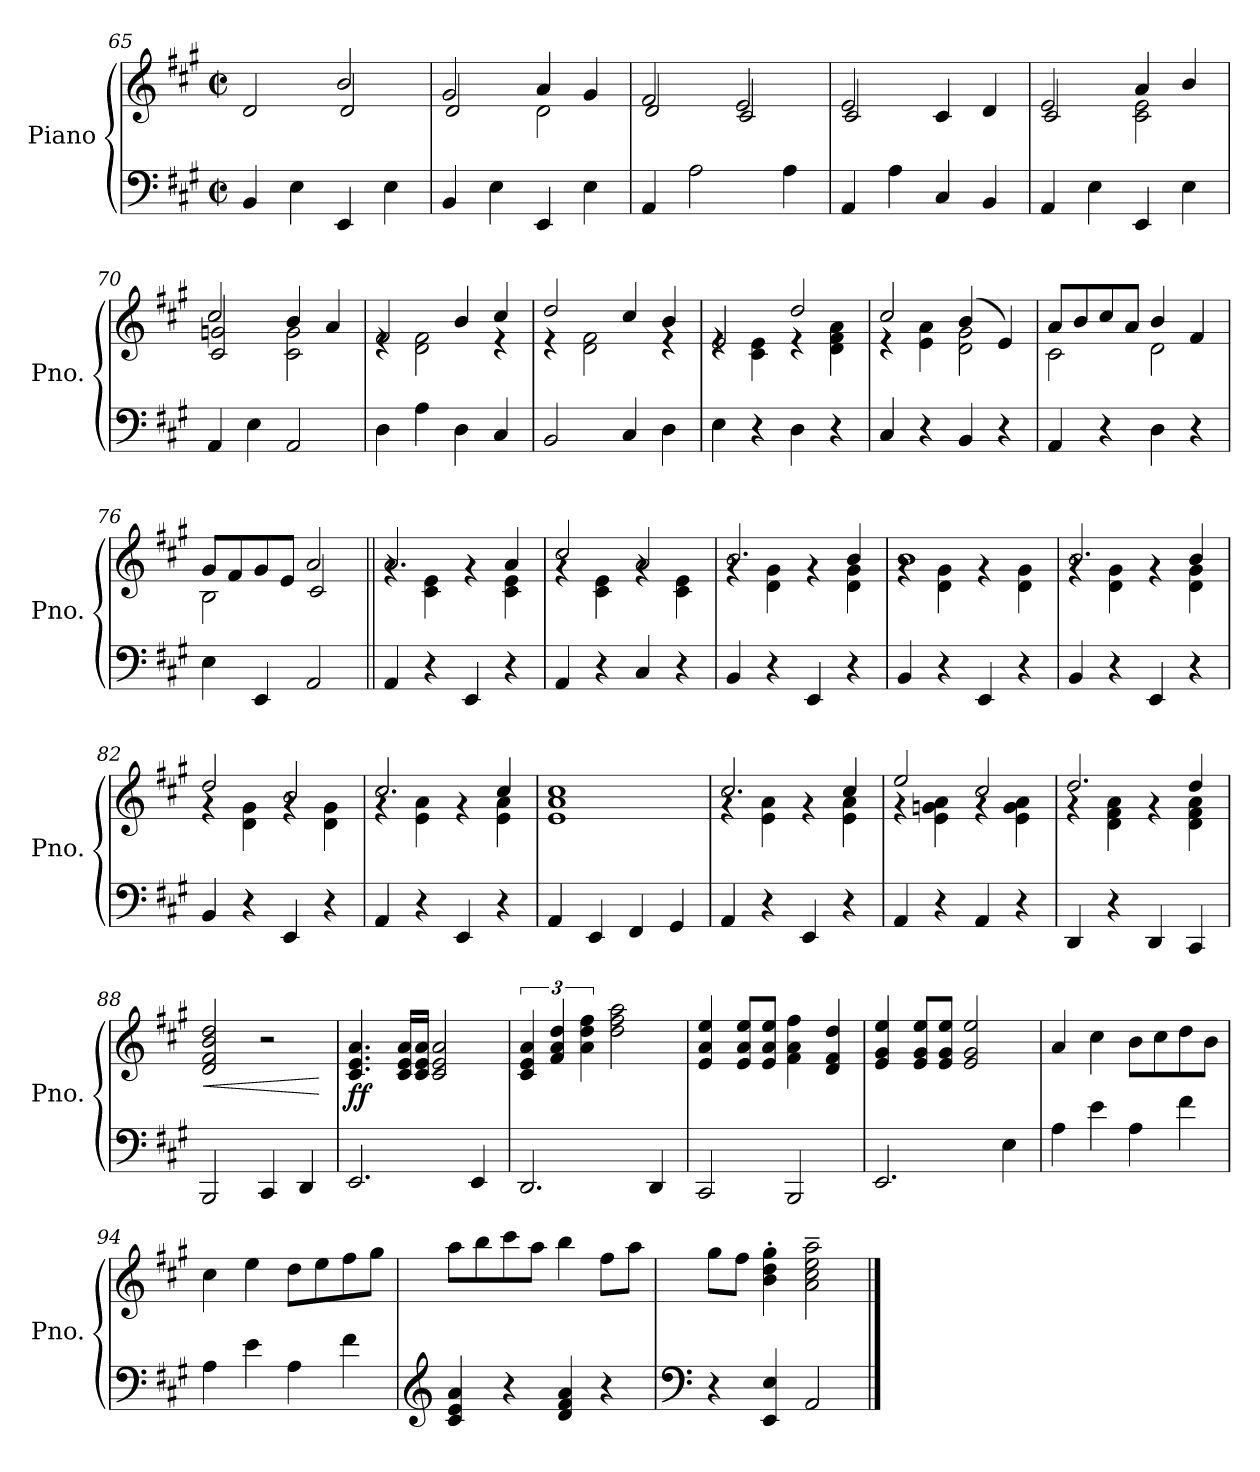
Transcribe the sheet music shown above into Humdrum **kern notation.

**kern	**kern	**dynam
*part1	*part1	*part1
*staff2	*staff1	*staff1/2
*I"Piano	*	*
*I'Pno.	*	*
*clefF4	*clefG2	*
*k[f#c#g#]	*k[f#c#g#]	*
*M2/2	*M2/2	*
*met(c|)	*met(c|)	*
=65	=65	=65
*	*^	*
4BB/	2d/	2ryy	.
4E\	.	.	.
4EE/	2b/	2d/	.
4E\	.	.	.
=66	=66	=66	=66
4BB/	2g#/	2d/	.
4E\	.	.	.
4EE/	4a/	2d\	.
4E\	4g#/	.	.
=67	=67	=67	=67
4AA/	2f#/	2d/	.
2A\	.	.	.
.	2e/	2c#/	.
4A\	.	.	.
=68	=68	=68	=68
4AA/	2e/	2c#/	.
4A\	.	.	.
4C#/	4c#/	2ryy	.
4BB/	4d/	.	.
=69	=69	=69	=69
4AA/	2e/	2c#/	.
4E\	.	.	.
4EE/	4a/	2c#\ 2e\	.
4E\	4b/	.	.
!!LO:PB:g=z	!!
=70	=70	=70	=70
4AA/	2cc#/	2c#/ 2gn/	.
4E\	.	.	.
2AA/	4b/	2c#\ 2g\	.
.	4a/	.	.
=71	=71	=71	=71
4D\	2f#/	4re	.
4A\	.	2d\ 2f#\	.
4D\	4b/	.	.
4C#/	4cc#/	4re	.
=72	=72	=72	=72
2BB/	2dd/	4re	.
.	.	2d\ 2f#\	.
4C#/	4cc#/	.	.
4D\	4b/	4re	.
=73	=73	=73	=73
4E\	2e/	4re	.
4r	.	4c#\ 4e\	.
4D\	2dd/	4re	.
4r	.	4d\ 4f#\ 4a\	.
=74	=74	=74	=74
4C#/	2cc#/	4re	.
4r	.	4e\ 4a\	.
4BB/	(4b/	2d\ 2g#\	.
4r	4e/)	.	.
=75	=75	=75	=75
4AA/	8a/L	2c#\	.
.	8b/	.	.
4r	8cc#/	.	.
.	8a/J	.	.
4D\	4b/	2d\	.
4r	4f#/	.	.
!!LO:LB:g=z	!!
=76	=76	=76	=76
4E\	8g#/L	2B\	.
.	8f#/	.	.
4EE/	8g#/	.	.
.	8e/J	.	.
2AA/	2a/	2c#/	.
=77||	=77||	=77||	=77||
4AA/	2.a/	4rg	.
4r	.	4c#\ 4e\	.
4EE/	.	4rg	.
4r	4a/	4c#\ 4e\	.
=78	=78	=78	=78
4AA/	2cc#/	4rg	.
4r	.	4c#\ 4e\	.
4C#/	2a/	4rg	.
4r	.	4c#\ 4e\	.
=79	=79	=79	=79
4BB/	2.b/	4rg	.
4r	.	4d\ 4g#\	.
4EE/	.	4rg	.
4r	4b/	4d\ 4g#\	.
=80	=80	=80	=80
4BB/	1b	4rg	.
4r	.	4d\ 4g#\	.
4EE/	.	4rg	.
4r	.	4d\ 4g#\	.
!!LO:LB:g=z	!!
=81	=81	=81	=81
4BB/	2.b/	4rg	.
4r	.	4d\ 4g#\	.
4EE/	.	4rg	.
4r	4b/	4d\ 4g#\	.
=82	=82	=82	=82
4BB/	2dd/	4rg	.
4r	.	4d\ 4g#\	.
4EE/	2b/	4rg	.
4r	.	4d\ 4g#\	.
=83	=83	=83	=83
4AA/	2.cc#/	4rg	.
4r	.	4e\ 4a\	.
4EE/	.	4rg	.
4r	4cc#/	4e\ 4a\	.
=84	=84	=84	=84
4AA/	1cc#	1e 1a	.
4EE/	.	.	.
4FF#/	.	.	.
4GG#/	.	.	.
=85	=85	=85	=85
4AA/	2.cc#/	4rg	.
4r	.	4e\ 4a\	.
4EE/	.	4rg	.
4r	4cc#/	4e\ 4a\	.
=86	=86	=86	=86
4AA/	2ee/	4rg	.
4r	.	4e\ 4gn\ 4a\	.
4AA/	2cc#/	4rg	.
4r	.	4e\ 4g\ 4a\	.
!!LO:LB:g=z	!!
=87	=87	=87	=87
4DD/	2.dd/	4rg	.
4r	.	4d\ 4f#\ 4a\	.
4DD/	.	4rg	.
4CC#/	4dd/	4d\ 4f#\ 4a\	.
=88	=88	=88	=88
!	!	!	!LO:HP:b
*	*v	*v	*
2BBB/	2d/ 2f#/ 2b/ 2dd/	<
4CC#/	2r	.
4DD/	.	.
.	.	[
=89	=89	=89
!	!	!LO:DY:b
2.EE/	4.c#/ 4.e/ 4.a/	ff
.	16c#/ 16e/ 16a/LL	.
.	16c#/ 16e/ 16a/JJ	.
.	2c#/ 2e/ 2a/	.
4EE/	.	.
=90	=90	=90
2.DD/	6c#/ 6e/ 6a/	.
.	6f#/ 6a/ 6dd/	.
.	6a\ 6dd\ 6ff#\	.
.	2dd\ 2ff#\ 2aa\	.
4DD/	.	.
=91	=91	=91
2CC#/	4e/ 4a/ 4ee/	.
.	8e/ 8a/ 8ee/L	.
.	8e/ 8a/ 8ee/J	.
2BBB/	4f#\ 4a\ 4ff#\	.
.	4d/ 4f#/ 4dd/	.
!!LO:LB:g=z
=92	=92	=92
2.EE/	4e/ 4g#/ 4ee/	.
.	8e/ 8g#/ 8ee/L	.
.	8e/ 8g#/ 8ee/J	.
.	2e/ 2g#/ 2ee/	.
4E\	.	.
=93	=93	=93
4A\	4a/	.
4e\	4cc#\	.
4A\	8b\L	.
.	8cc#\	.
4f#\	8dd\	.
.	8b\J	.
=94	=94	=94
4A\	4cc#\	.
4e\	4ee\	.
4A\	8dd\L	.
.	8ee\	.
4f#\	8ff#\	.
.	8gg#\J	.
=95	=95	=95
*clefG2	*	*
4c#/ 4e/ 4a/	8aa\L	.
.	8bb\	.
4r	8ccc#\	.
.	8aa\J	.
4d/ 4f#/ 4a/	4bb\	.
4r	8ff#\L	.
.	8aa\J	.
=96	=96	=96
*clefF4	*	*
4r	8gg#\L	.
.	8ff#\J	.
4EE/ 4E/	4b\' 4dd\' 4gg#\'	.
2AA/	2a\~ 2cc#\~ 2ee\~ 2aa\~	.
==	==	==
*-	*-	*-
